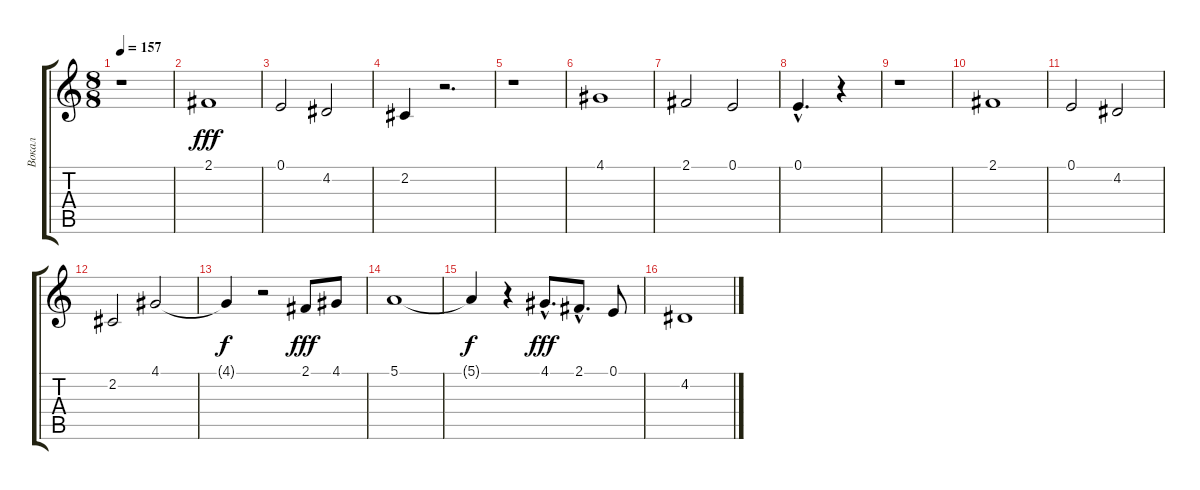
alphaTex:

\track ("Вокал" "Вокал") {instrument tenorsax}
\staff {score tabs}
\tuning (E4 B3 G3 D3 A2 E2) {hide}
\ts (8 8)
\tempo 157
\clef g2
\ks c
r.1{dy fff} |
2.1.1 |
0.1.2 4.2.2 |
2.2.4 r.2{d} |
r.1 |
4.1.1 |
2.1.2 0.1.2 |
0.1{hac}.4{d} r.4 |
r.1 |
2.1.1 |
0.1.2 4.2.2 |
2.2.2 4.1.2 |
4.1{t}.4{dy f} r.2 2.1.8{dy fff} 4.1.8 |
5.1.1 |
5.1{t}.4{dy f} r.4 4.1{hac}.8{d dy fff} 2.1{hac}.8{d} 0.1.8 |
4.2.1
